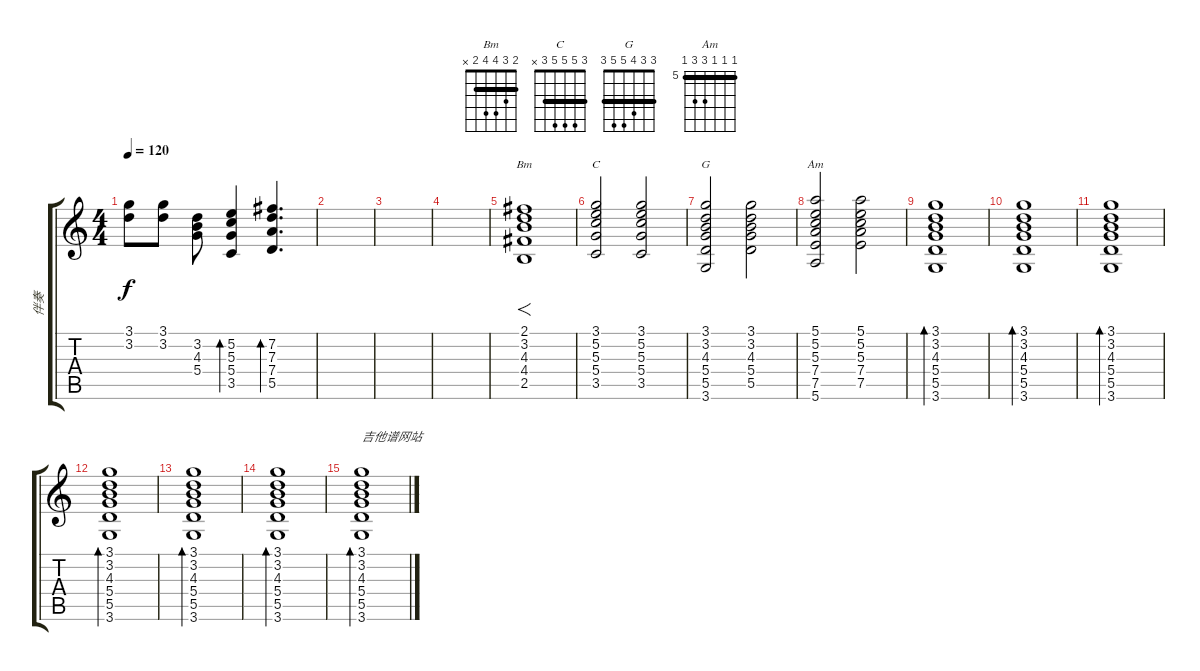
\track ("伴奏" "伴奏") {instrument electricguitarjazz}
\staff {score tabs}
\tuning (E4 B3 G3 D3 A2 E2) {hide}
\chord ("Bm" 2 3 4 4 2 x) {barre 2}
\chord ("C" 3 5 5 5 3 x) {barre 3}
\chord ("G" 3 3 4 5 5 3) {barre 3}
\chord ("Am" 5 5 5 7 7 5) {firstfret 5 barre 5}
\ts (4 4)
\tempo 120
\clef g2
\ks c
(3.1 3.2).8{dy f} (3.1 3.2).8 (3.2 4.3 5.4).8 (5.2 5.3 5.4 3.5).4{bd 30} (7.2 7.3 7.4 5.5).4{d bd 30} |
|
|
|
(2.1 3.2 4.3 4.4 2.5).1{f ch "Bm"} |
(3.1 5.2 5.3 5.4 3.5).2{ch "C"} (3.1 5.2 5.3 5.4 3.5).2 |
(3.1 3.2 4.3 5.4 5.5 3.6).2{ch "G"} (3.1 3.2 4.3 5.4 5.5).2 |
(5.1 5.2 5.3 7.4 7.5 5.6).2{ch "Am"} (5.1 5.2 5.3 7.4 7.5).2 |
(3.1 3.2 4.3 5.4 5.5 3.6).1{bd 480} |
(3.1 3.2 4.3 5.4 5.5 3.6).1{bd 480} |
(3.1 3.2 4.3 5.4 5.5 3.6).1{bd 480} |
(3.1 3.2 4.3 5.4 5.5 3.6).1{bd 480} |
(3.1 3.2 4.3 5.4 5.5 3.6).1{bd 480} |
(3.1 3.2 4.3 5.4 5.5 3.6).1{bd 480} |
(3.1 3.2 4.3 5.4 5.5 3.6).1{bd 480 txt "吉他谱网站"}
